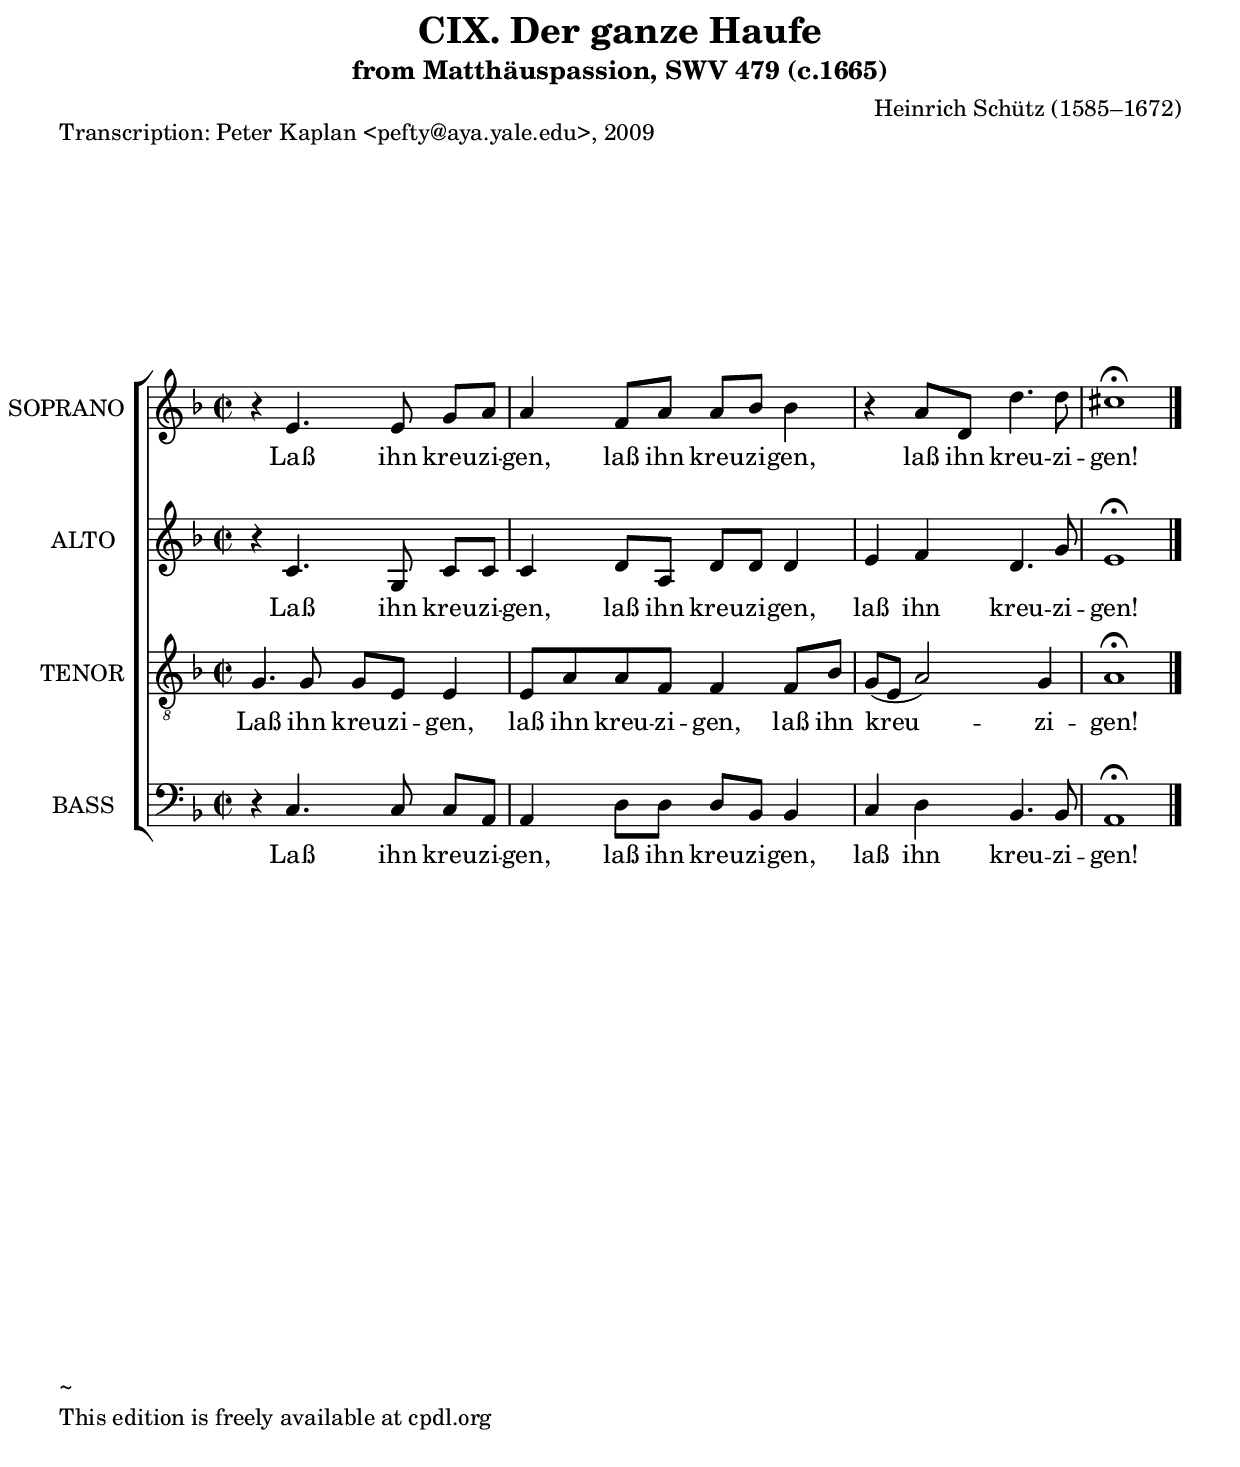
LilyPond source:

     \version "2.10.10"
\paper {
  between-system-space = 2.0\cm
  between-system-padding = #1
  ragged-bottom=##f
  ragged-last-bottom=##f
  bottom-margin = 2.0\cm
  top-margin = 0.1\cm
%  system-count = #6
  systemSeparatorMarkup = ""
}
\header {
    title = "CIX. Der ganze Haufe"
    subtitle = "from Matthäuspassion, SWV 479 (c.1665)"
    composer = "Heinrich Schütz (1585–1672)"
    date = "1623"
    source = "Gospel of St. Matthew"
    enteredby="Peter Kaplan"
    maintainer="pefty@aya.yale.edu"
    piece ="Transcription: Peter Kaplan <pefty@aya.yale.edu>, 2009"
    texidoc = "

Translation of text:
Jesus of Nazareth."
}

     \score { 
      <<
        \new ChoirStaff <<
        \new Staff = CantusOne <<
               {  
      <<
     \override Stem #'neutral-direction = #up 
%     \override Staff.TimeSignature #'style = #'()
        \clef treble
        \key d \minor 
        \new Voice = "CantusOne" {
     \override NoteHead #'style = #'baroque
        \set Staff.midiInstrument = "synth voice"
        \set Staff.vocalName = "SOPRANO "

\time 2/2
r4 e'4. e'8 g'[ a']               
a'4 f'8 a' a' bes' bes'4
r4 a'8 d' d''4. d''8
cis''1\fermata
\bar "|."
}
>>
}

>>

\new Lyrics 
\lyricsto "CantusOne"
        { 
 Laß ihn kreu -- zi --
gen, laß ihn kreu -- zi -- gen, 
 laß ihn kreu -- zi --
gen!
}



        \new Staff = Altus <<
               {  
      <<
     \override Stem #'neutral-direction = #up 
%     \override Staff.TimeSignature #'style = #'()
        \clef treble
        \key d \minor 
        \new Voice = "Altus" {
     \override NoteHead #'style = #'baroque
        \set Staff.midiInstrument = "synth voice"
        \set Staff.vocalName = "ALTO "

\time 2/2
r4 c'4. g8 c'[ c']
c'4 d'8 a d' d' d'4
e'4 f' d'4. g'8
e'1\fermata
\bar "|."
}
>>
}

>>

\new Lyrics 
\lyricsto "Altus"
        { 
 Laß ihn kreu -- zi --
gen, laß ihn kreu -- zi -- gen, 
laß ihn kreu -- zi --
gen!
}


        \new Staff = Tenor <<
               {  
      <<
     \override Stem #'neutral-direction = #up 
%     \override Staff.TimeSignature #'style = #'()
        \clef "G_8"
        \key d \minor 
        \new Voice = "Tenor" {
     \override NoteHead #'style = #'baroque
        \set Staff.midiInstrument = "synth voice"
        \set Staff.vocalName = "TENOR "

\time 2/2
g4. g8 g e e4
e8 a a f f4 f8 bes
g8( e a2) g4
a1\fermata
\bar "|."
}
>>
}

>>

\new Lyrics 
\lyricsto "Tenor"
        { 
Laß ihn kreu -- zi -- gen, 
laß ihn kreu -- zi -- gen, laß ihn 
kreu -- zi --
gen!

}


        \new Staff = Bassus <<
               {  
      <<
     \override Stem #'neutral-direction = #up 
%     \override Staff.TimeSignature #'style = #'()
        \clef bass
        \key d \minor 
        \new Voice = "Bassus" {
     \override NoteHead #'style = #'baroque
        \set Staff.midiInstrument = "synth voice"
        \set Staff.vocalName = "BASS "

\time 2/2
r4 c4. c8 c[ a,]
a,4 d8 d d bes, bes,4
c4 d bes,4. bes,8
a,1\fermata
\bar "|."
}
>>
}

>>

\new Lyrics 
\lyricsto "Bassus"
        { 
 Laß ihn kreu -- zi --
gen, laß ihn kreu -- zi -- gen, 
laß ihn kreu -- zi --
gen!
}


>>


>>
   






%{
\midi { 
\context { 
\Score 
tempoWholesPerMinute = #(ly:make-moment 72 4) 
} 
} 
%}







     }
\layout { 
         \context { 
          \Staff \consists "Horizontal_bracket_engraver" 
          }
         }
\markup{\column{\line{ ~ } \line{This edition is freely available at cpdl.org}} 
} 



















